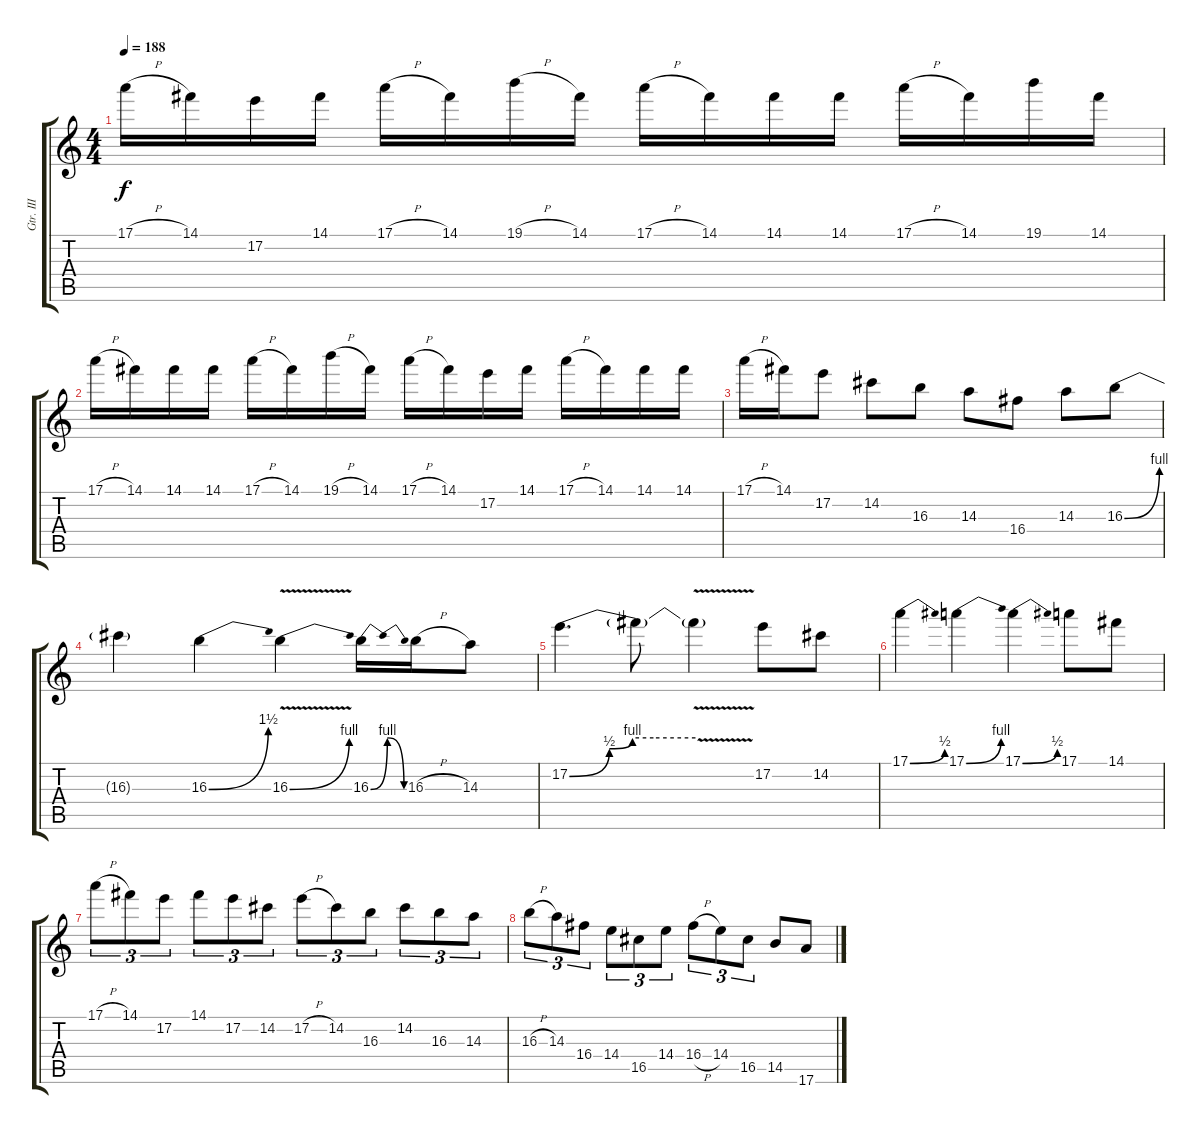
\track ("Gtr. III" "Gtr. III") {instrument overdrivenguitar}
\staff {score tabs}
\tuning (E4 B3 G3 D3 A2 E2) {hide}
\ts (4 4)
\tempo 188
\clef g2
\ks c
17.1{h}.16{dy f} 14.1.16 17.2.16 14.1.16 17.1{h}.16 14.1.16 19.1{h}.16 14.1.16 17.1{h}.16 14.1.16 14.1.16 14.1.16 17.1{h}.16 14.1.16 19.1.16 14.1.16 |
17.1{h}.16 14.1.16 14.1.16 14.1.16 17.1{h}.16 14.1.16 19.1{h}.16 14.1.16 17.1{h}.16 14.1.16 17.2.16 14.1.16 17.1{h}.16 14.1.16 14.1.16 14.1.16 |
17.1{h}.16 14.1.16 17.2.8 14.2.8 16.3.8 14.3.8 16.4.8 14.3.8 16.3{be (bend 0 0 60 4)}.8 |
16.3{t}.4 16.3{be (bend 0 0 60 6)}.4 16.3{be (bend 0 0 60 4) v}.4 16.3{be (bendrelease 0 0 30 4 30 4 60 0)}.16 16.3{h}.16 14.3.8 |
17.2{be (custom 0 0 19 2 30 4 40 4 60 4)}.4{d} 17.2{t}.8 17.2{v t}.4 17.2.8 14.2.8 |
17.1{be (bend 0 0 60 2)}.4 17.1{be (bend 0 0 60 4)}.4 17.1{be (bend 0 0 60 2)}.4 17.1.8 14.1.8 |
17.1{h}.8{tu (3 2)} 14.1.8{tu (3 2)} 17.2.8{tu (3 2)} 14.1.8{tu (3 2)} 17.2.8{tu (3 2)} 14.2.8{tu (3 2)} 17.2{h}.8{tu (3 2)} 14.2.8{tu (3 2)} 16.3.8{tu (3 2)} 14.2.8{tu (3 2)} 16.3.8{tu (3 2)} 14.3.8{tu (3 2)} |
16.3{h}.8{tu (3 2)} 14.3.8{tu (3 2)} 16.4.8{tu (3 2)} 14.4.8{tu (3 2)} 16.5.8{tu (3 2)} 14.4.8{tu (3 2)} 16.4{h}.8{tu (3 2)} 14.4.8{tu (3 2)} 16.5.8{tu (3 2)} 14.5.8 17.6.8
